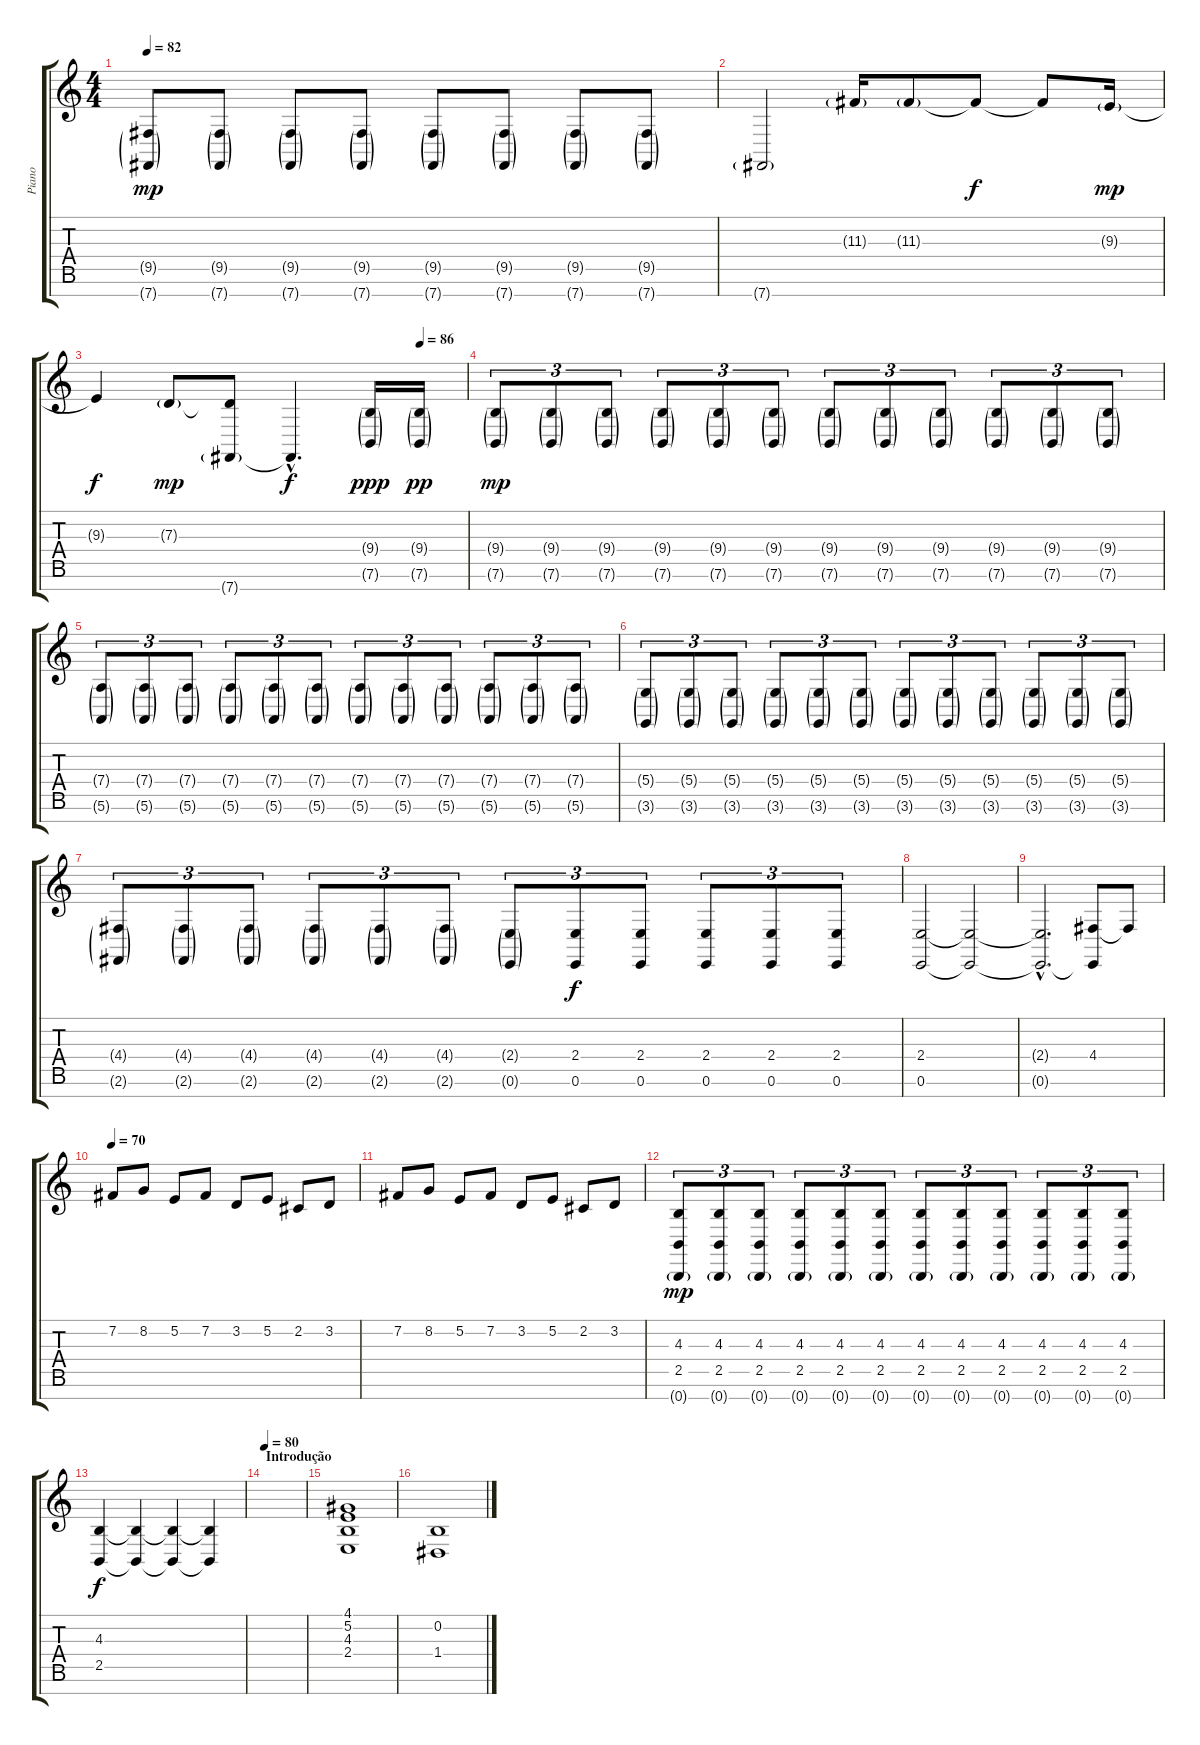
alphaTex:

\track ("  Piano    (Mão Esquerda)" "  Piano   ") {instrument acousticgrandpiano}
\staff {score tabs}
\tuning (E4 B3 G3 D3 A2 E2 B1) {hide}
\ts (4 4)
\tempo 82
\clef g2
\ks c
(9.5{g} 7.7{g}).8{dy mp} (9.5{g} 7.7{g}).8 (9.5{g} 7.7{g}).8 (9.5{g} 7.7{g}).8 (9.5{g} 7.7{g}).8 (9.5{g} 7.7{g}).8 (9.5{g} 7.7{g}).8 (9.5{g} 7.7{g}).8 |
7.7{g}.2 11.3{g}.16 11.3{g}.8 11.3{t}.8{dy f} 11.3{t}.8 9.3{g}.16{dy mp} |
\tempo (86 0.875)
9.3{t}.4{dy f} 7.3{g}.8{dy mp} (7.3{t} 7.7{g}).8 7.7{hac t}.4{d dy f} (9.4{g} 7.6{g}).16{dy ppp} (9.4{g} 7.6{g}).16{dy pp} |
(9.4{g} 7.6{g}).8{tu (3 2) dy mp} (9.4{g} 7.6{g}).8{tu (3 2)} (9.4{g} 7.6{g}).8{tu (3 2)} (9.4{g} 7.6{g}).8{tu (3 2)} (9.4{g} 7.6{g}).8{tu (3 2)} (9.4{g} 7.6{g}).8{tu (3 2)} (9.4{g} 7.6{g}).8{tu (3 2)} (9.4{g} 7.6{g}).8{tu (3 2)} (9.4{g} 7.6{g}).8{tu (3 2)} (9.4{g} 7.6{g}).8{tu (3 2)} (9.4{g} 7.6{g}).8{tu (3 2)} (9.4{g} 7.6{g}).8{tu (3 2)} |
(7.4{g} 5.6{g}).8{tu (3 2)} (7.4{g} 5.6{g}).8{tu (3 2)} (7.4{g} 5.6{g}).8{tu (3 2)} (7.4{g} 5.6{g}).8{tu (3 2)} (7.4{g} 5.6{g}).8{tu (3 2)} (7.4{g} 5.6{g}).8{tu (3 2)} (7.4{g} 5.6{g}).8{tu (3 2)} (7.4{g} 5.6{g}).8{tu (3 2)} (7.4{g} 5.6{g}).8{tu (3 2)} (7.4{g} 5.6{g}).8{tu (3 2)} (7.4{g} 5.6{g}).8{tu (3 2)} (7.4{g} 5.6{g}).8{tu (3 2)} |
(5.4{g} 3.6{g}).8{tu (3 2)} (5.4{g} 3.6{g}).8{tu (3 2)} (5.4{g} 3.6{g}).8{tu (3 2)} (5.4{g} 3.6{g}).8{tu (3 2)} (5.4{g} 3.6{g}).8{tu (3 2)} (5.4{g} 3.6{g}).8{tu (3 2)} (5.4{g} 3.6{g}).8{tu (3 2)} (5.4{g} 3.6{g}).8{tu (3 2)} (5.4{g} 3.6{g}).8{tu (3 2)} (5.4{g} 3.6{g}).8{tu (3 2)} (5.4{g} 3.6{g}).8{tu (3 2)} (5.4{g} 3.6{g}).8{tu (3 2)} |
(4.4{g} 2.6{g}).8{tu (3 2)} (4.4{g} 2.6{g}).8{tu (3 2)} (4.4{g} 2.6{g}).8{tu (3 2)} (4.4{g} 2.6{g}).8{tu (3 2)} (4.4{g} 2.6{g}).8{tu (3 2)} (4.4{g} 2.6{g}).8{tu (3 2)} (2.4{g} 0.6{g}).8{tu (3 2)} (2.4 0.6).8{tu (3 2) dy f} (2.4 0.6).8{tu (3 2)} (2.4 0.6).8{tu (3 2)} (2.4 0.6).8{tu (3 2)} (2.4 0.6).8{tu (3 2)} |
(2.4 0.6).2 (2.4{t} 0.6{t}).2 |
(2.4{hac t} 0.6{hac t}).2{d} (4.4 0.6{t}).8 4.4{t}.8 |
\tempo 70
7.2.8 8.2.8 5.2.8 7.2.8 3.2.8 5.2.8 2.2.8 3.2.8 |
7.2.8 8.2.8 5.2.8 7.2.8 3.2.8 5.2.8 2.2.8 3.2.8 |
(4.3 2.5 0.7{g}).8{tu (3 2) dy mp volume 13} (4.3 2.5 0.7{g}).8{tu (3 2)} (4.3 2.5 0.7{g}).8{tu (3 2)} (4.3 2.5 0.7{g}).8{tu (3 2)} (4.3 2.5 0.7{g}).8{tu (3 2)} (4.3 2.5 0.7{g}).8{tu (3 2)} (4.3 2.5 0.7{g}).8{tu (3 2) volume 9} (4.3 2.5 0.7{g}).8{tu (3 2)} (4.3 2.5 0.7{g}).8{tu (3 2)} (4.3 2.5 0.7{g}).8{tu (3 2)} (4.3 2.5 0.7{g}).8{tu (3 2)} (4.3 2.5 0.7{g}).8{tu (3 2)} |
(4.3 2.5).4{dy f} (4.3{t} 2.5{t}).4 (4.3{t} 2.5{t}).4 (4.3{t} 2.5{t}).4 |
\section ("" "Introdução")
\tempo 80
|
(4.1 5.2 4.3 2.4).1 |
(0.2 1.4).1
